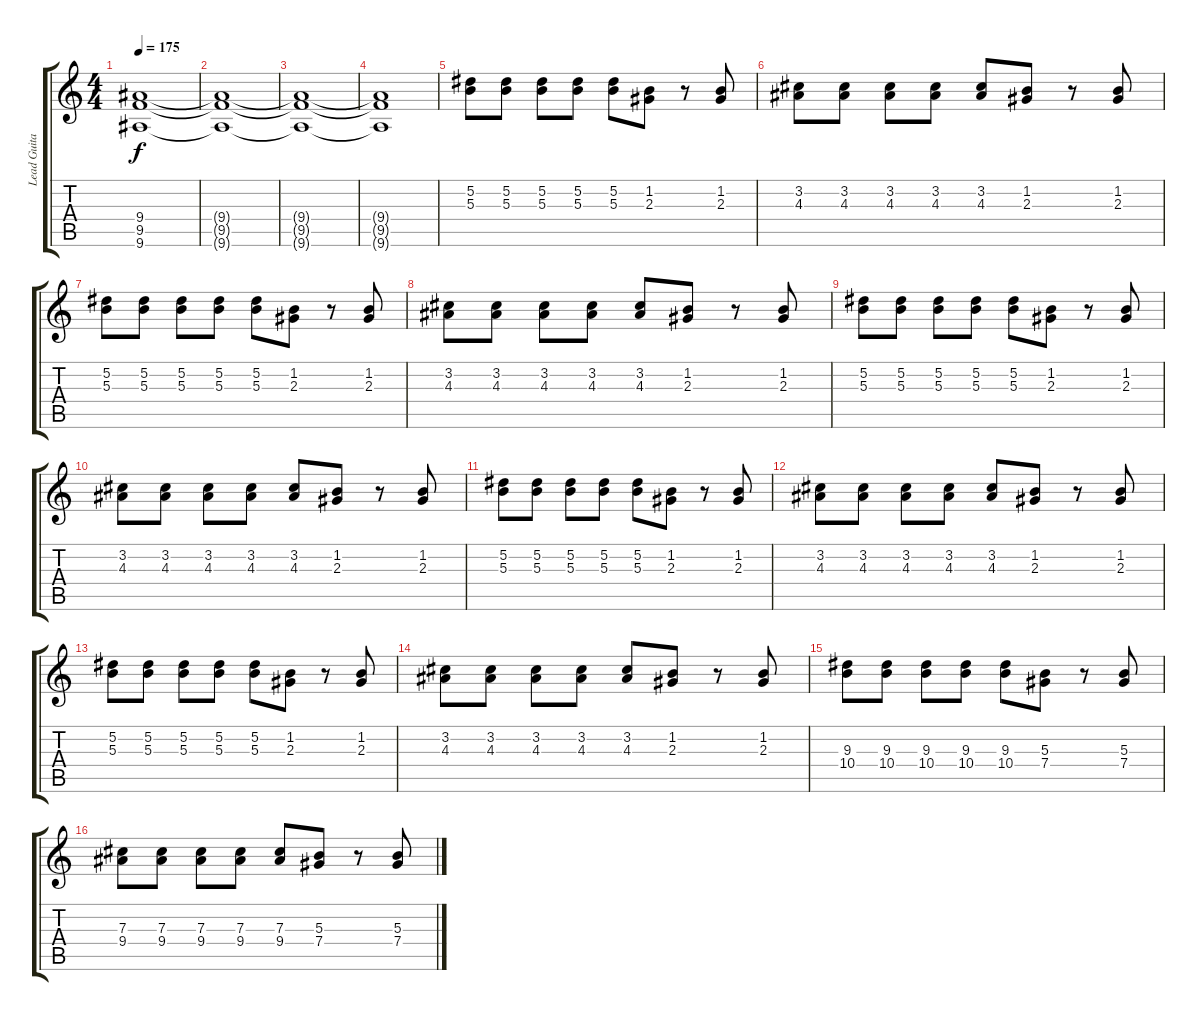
\track ("Lead Guitar" "Lead Guita") {instrument overdrivenguitar}
\staff {score tabs}
\tuning (Eb4 Bb3 Gb3 Db3 Ab2 Db2) {hide}
\ts (4 4)
\tempo 175
\clef g2
\ks c
(9.4 9.5 9.6).1{dy f} |
(9.4{t} 9.5{t} 9.6{t}).1 |
(9.4{t} 9.5{t} 9.6{t}).1 |
(9.4{t} 9.5{t} 9.6{t}).1 |
(5.2 5.3).8 (5.2 5.3).8 (5.2 5.3).8 (5.2 5.3).8 (5.2 5.3).8 (1.2 2.3).8 r.8 (1.2 2.3).8 |
(3.2 4.3).8 (3.2 4.3).8 (3.2 4.3).8 (3.2 4.3).8 (3.2 4.3).8 (1.2 2.3).8 r.8 (1.2 2.3).8 |
(5.2 5.3).8 (5.2 5.3).8 (5.2 5.3).8 (5.2 5.3).8 (5.2 5.3).8 (1.2 2.3).8 r.8 (1.2 2.3).8 |
(3.2 4.3).8 (3.2 4.3).8 (3.2 4.3).8 (3.2 4.3).8 (3.2 4.3).8 (1.2 2.3).8 r.8 (1.2 2.3).8 |
(5.2 5.3).8 (5.2 5.3).8 (5.2 5.3).8 (5.2 5.3).8 (5.2 5.3).8 (1.2 2.3).8 r.8 (1.2 2.3).8 |
(3.2 4.3).8 (3.2 4.3).8 (3.2 4.3).8 (3.2 4.3).8 (3.2 4.3).8 (1.2 2.3).8 r.8 (1.2 2.3).8 |
(5.2 5.3).8 (5.2 5.3).8 (5.2 5.3).8 (5.2 5.3).8 (5.2 5.3).8 (1.2 2.3).8 r.8 (1.2 2.3).8 |
(3.2 4.3).8 (3.2 4.3).8 (3.2 4.3).8 (3.2 4.3).8 (3.2 4.3).8 (1.2 2.3).8 r.8 (1.2 2.3).8 |
(5.2 5.3).8 (5.2 5.3).8 (5.2 5.3).8 (5.2 5.3).8 (5.2 5.3).8 (1.2 2.3).8 r.8 (1.2 2.3).8 |
(3.2 4.3).8 (3.2 4.3).8 (3.2 4.3).8 (3.2 4.3).8 (3.2 4.3).8 (1.2 2.3).8 r.8 (1.2 2.3).8 |
(9.3 10.4).8 (9.3 10.4).8 (9.3 10.4).8 (9.3 10.4).8 (9.3 10.4).8 (5.3 7.4).8 r.8 (5.3 7.4).8 |
(7.3 9.4).8 (7.3 9.4).8 (7.3 9.4).8 (7.3 9.4).8 (7.3 9.4).8 (5.3 7.4).8 r.8 (5.3 7.4).8
